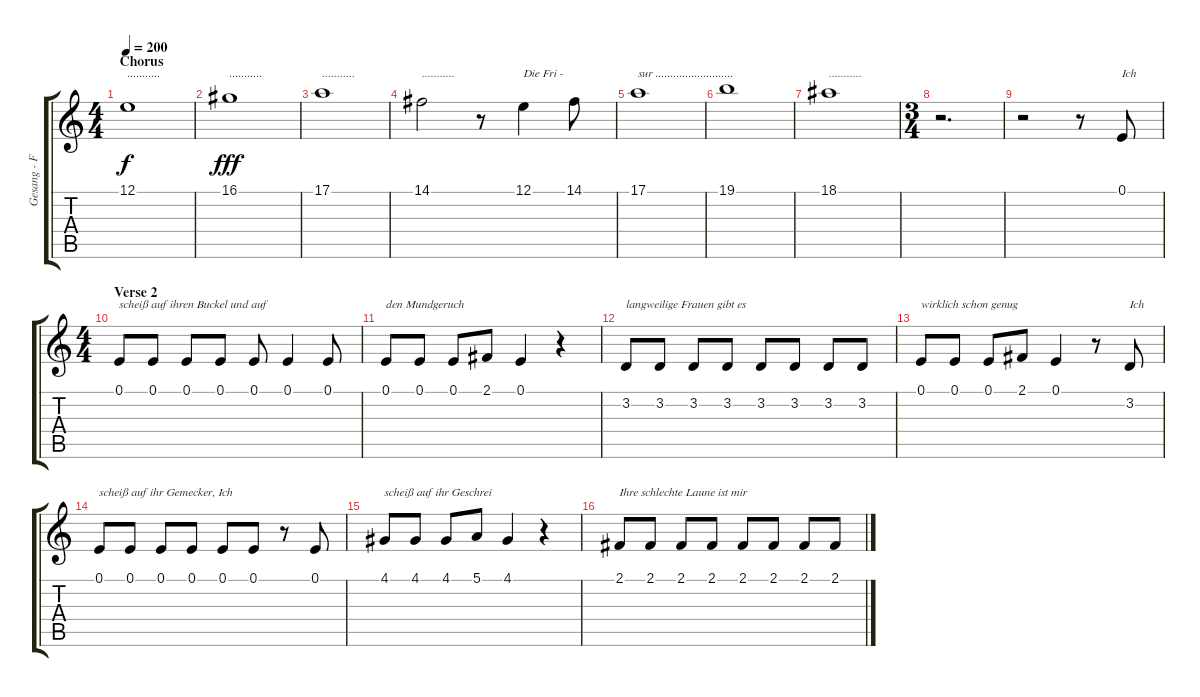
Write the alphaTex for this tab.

\track ("Gesang - Farin Urlaub" "Gesang - F") {instrument tenorsax}
\staff {score tabs}
\tuning (E4 B3 G3 D3 A2 E2) {hide}
\ts (4 4)
\section ("" "Chorus")
\tempo 200
\clef g2
\ks c
12.1{t}.1{txt "..........." dy f} |
16.1.1{txt "..........." dy fff} |
17.1.1{txt "..........."} |
14.1.2{txt "..........."} r.8 12.1.4{txt "Die Fri -"} 14.1.8 |
17.1.1{txt "sur .........................."} |
19.1.1 |
18.1.1{txt "..........."} |
\ts (3 4)
r.2{d} |
r.2 r.8 0.1.8{txt "Ich"} |
\ts (4 4)
\section ("" "Verse 2")
0.1.8{txt "scheiß auf ihren Buckel und auf"} 0.1.8 0.1.8 0.1.8 0.1.8 0.1.4 0.1.8 |
0.1.8{txt "den Mundgeruch"} 0.1.8 0.1.8 2.1.8 0.1.4 r.4 |
3.2.8{txt "langweilige Frauen gibt es"} 3.2.8 3.2.8 3.2.8 3.2.8 3.2.8 3.2.8 3.2.8 |
0.1.8{txt "wirklich schon genug"} 0.1.8 0.1.8 2.1.8 0.1.4 r.8 3.2.8{txt "Ich"} |
0.1.8{txt "scheiß auf ihr Gemecker, Ich"} 0.1.8 0.1.8 0.1.8 0.1.8 0.1.8 r.8 0.1.8 |
4.1.8{txt "scheiß auf ihr Geschrei"} 4.1.8 4.1.8 5.1.8 4.1.4 r.4 |
2.1.8{txt "Ihre schlechte Laune ist mir"} 2.1.8 2.1.8 2.1.8 2.1.8 2.1.8 2.1.8 2.1.8
